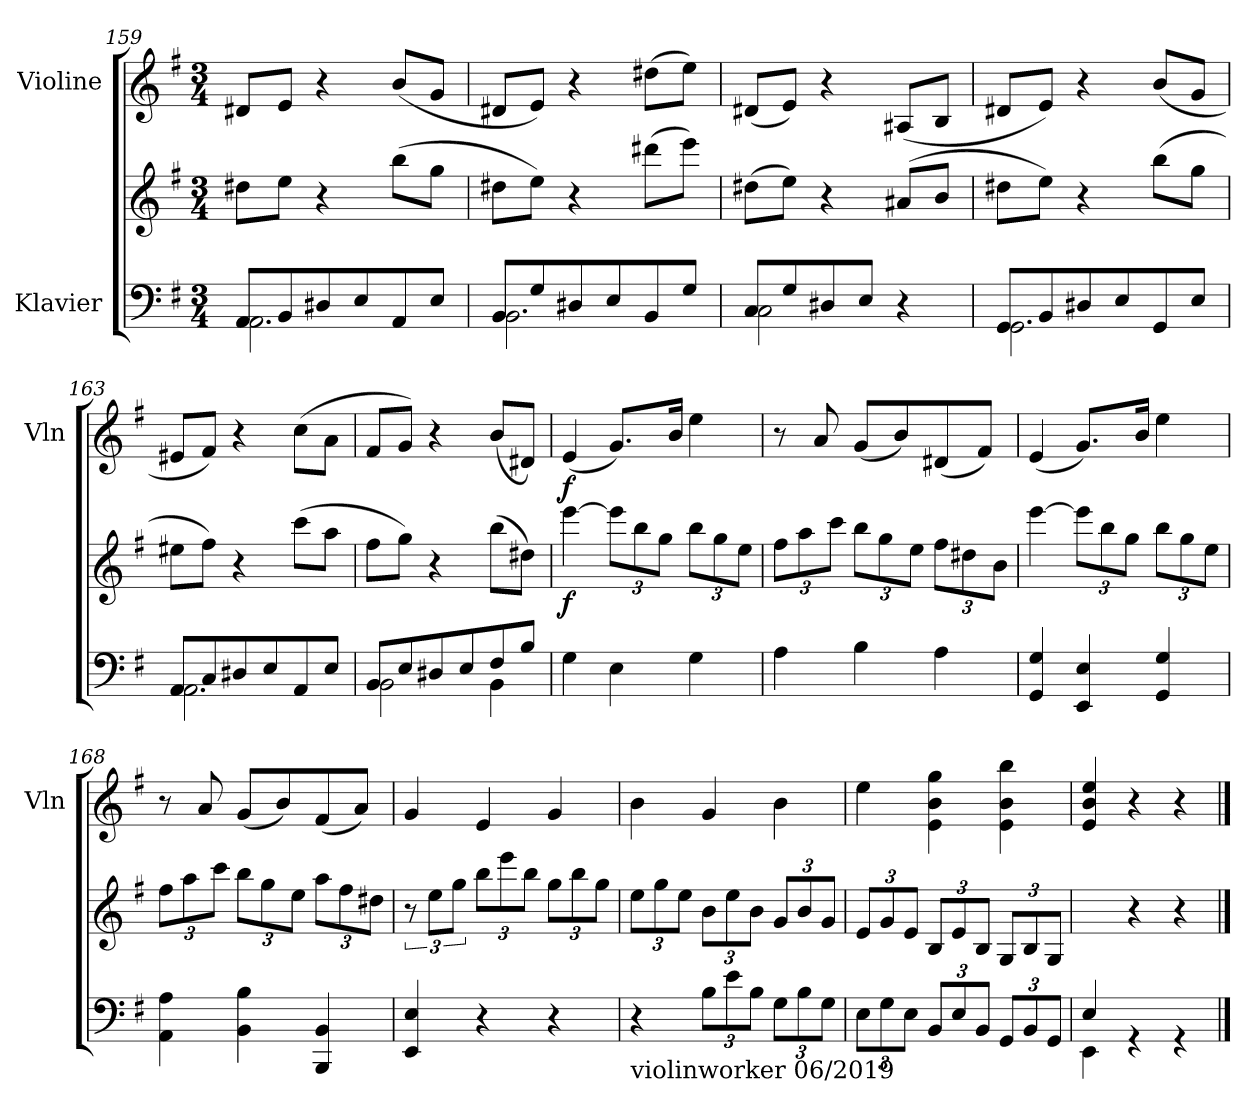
**kern	**kern	**dynam	**kern	**dynam
*part2	*part2	*part2	*part1	*part1
*staff3	*staff2	*staff2/3	*staff1	*staff1
*I"Klavier	*	*	*I"Violine	*
*	*	*	*I'Vln	*
*clefF4	*clefG2	*	*clefG2	*
*k[f#]	*k[f#]	*	*k[f#]	*
*M3/4	*M3/4	*	*M3/4	*
=159	=159	=159	=159	=159
*^	*	*	*	*
8AA/L	2.AA\	8dd#X\L	.	8d#X/L	.
8BB/	.	8ee\J	.	8e/J	.
8D#X/	.	4r	.	4r	.
8E/	.	.	.	.	.
8AA/	.	(>8bb\L	.	(<8b/L	.
8E/J	.	8gg\J	.	8g/J	.
=160	=160	=160	=160	=160	=160
8BB/L	2.BB\	8dd#X\L	.	8d#X/L	.
8G/	.	8ee\J)	.	8e/J)	.
8D#X/	.	4r	.	4r	.
8E/	.	.	.	.	.
8BB/	.	(>8ddd#X\L	.	(>8dd#X\L	.
8G/J	.	8eee\J)	.	8ee\J)	.
=161	=161	=161	=161	=161	=161
8C/L	2C\	(>8dd#X\L	.	(<8d#X/L	.
8G/	.	8ee\J)	.	8e/J)	.
8D#X/	.	4r	.	4r	.
8E/J	.	.	.	.	.
4r	4ryy	(>8a#X/L	.	(<8A#X/L	.
.	.	8b/J	.	8B/J	.
!!LO:LB:g=z
=162	=162	=162	=162	=162	=162
8GG/L	2.GG\	8dd#X\L	.	8d#X/L	.
8BB/	.	8ee\J)	.	8e/J)	.
8D#X/	.	4r	.	4r	.
8E/	.	.	.	.	.
8GG/	.	(>8bb\L	.	(<8b/L	.
8E/J	.	8gg\J	.	8g/J	.
=163	=163	=163	=163	=163	=163
8AA/L	2.AA\	8ee#X\L	.	8e#X/L	.
8C/	.	8ff#\J)	.	8f#/J)	.
8D#X/	.	4r	.	4r	.
8E/	.	.	.	.	.
8AA/	.	(>8ccc\L	.	(>8cc\L	.
8E/J	.	8aa\J	.	8a\J	.
=164	=164	=164	=164	=164	=164
8BB/L	2BB\	8ff#\L	.	8f#/L	.
8E/	.	8gg\J)	.	8g/J)	.
8D#X/	.	4r	.	4r	.
8E/	.	.	.	.	.
8F#/	4BB\	(>8bb\L	.	(<8b/L	.
8B/J	.	8dd#X\J)	.	8d#X/J)	.
*v	*v	*	*	*	*
=165	=165	=165	=165	=165
!	!	!LO:DY:b	!	!LO:DY:b
4G\	[4eee\	f	(<4e/	f
*	*Xbrackettup	*	*	*
4E\	12eee\L]	.	8.g/L)	.
.	12bb\	.	.	.
.	12gg\J	.	.	.
.	.	.	16b/Jk	.
4G\	12bb\L	.	4ee\	.
.	12gg\	.	.	.
.	12ee\J	.	.	.
!!LO:PB:g=z
=166	=166	=166	=166	=166
4A\	12ff#\L	.	8r	.
.	12aa\	.	.	.
.	.	.	8a/	.
.	12ccc\J	.	.	.
4B\	12bb\L	.	(<8g/L	.
.	12gg\	.	.	.
.	.	.	8b/)	.
.	12ee\J	.	.	.
4A\	12ff#\L	.	(<8d#X/	.
.	12dd#X\	.	.	.
.	.	.	8f#/J)	.
.	12b\J	.	.	.
=167	=167	=167	=167	=167
4GG/ 4G/	[4eee\	.	(<4e/	.
4EE/ 4E/	12eee\L]	.	8.g/L)	.
.	12bb\	.	.	.
.	12gg\J	.	.	.
.	.	.	16b/Jk	.
4GG/ 4G/	12bb\L	.	4ee\	.
.	12gg\	.	.	.
.	12ee\J	.	.	.
=168	=168	=168	=168	=168
4AA\ 4A\	12ff#\L	.	8r	.
.	12aa\	.	.	.
.	.	.	8a/	.
.	12ccc\J	.	.	.
4BB\ 4B\	12bb\L	.	(<8g/L	.
.	12gg\	.	.	.
.	.	.	8b/)	.
.	12ee\J	.	.	.
4BBB/ 4BB/	12aa\L	.	(<8f#/	.
.	12ff#\	.	.	.
.	.	.	8a/J)	.
.	12dd#X\J	.	.	.
=169	=169	=169	=169	=169
*	*brackettup	*	*	*
4EE/ 4E/	12r	.	4g/	.
.	12ee\L	.	.	.
.	12gg\J	.	.	.
*	*Xbrackettup	*	*	*
4r	12bb\L	.	4e/	.
.	12eee\	.	.	.
.	12bb\J	.	.	.
4r	12gg\L	.	4g/	.
.	12bb\	.	.	.
.	12gg\J	.	.	.
!!LO:LB:g=z
=170	=170	=170	=170	=170
!LO:TX:b:t=violinworker 06/2019	!	!	!	!
4r	12ee\L	.	4b\	.
.	12gg\	.	.	.
.	12ee\J	.	.	.
*Xbrackettup	*	*	*	*
12B\L	12b\L	.	4g/	.
12e\	12ee\	.	.	.
12B\J	12b\J	.	.	.
12G\L	12g/L	.	4b\	.
12B\	12b/	.	.	.
12G\J	12g/J	.	.	.
=171	=171	=171	=171	=171
12E\L	12e/L	.	4ee\	.
12G\	12g/	.	.	.
12E\J	12e/J	.	.	.
12BB/L	12B/L	.	4e\ 4b\ 4gg\	.
12E/	12e/	.	.	.
12BB/J	12B/J	.	.	.
12GG/L	12G/L	.	4e\ 4b\ 4bb\	.
12BB/	12B/	.	.	.
12GG/J	12G/J	.	.	.
=172	=172	=172	=172	=172
*^	*	*	*	*
4E/	4EE\	4ryy	.	4e/ 4b/ 4ee/	.
4rGG	2ryy	4r	.	4r	.
4rGG	.	4r	.	4r	.
*v	*v	*	*	*	*
==	==	==	==	==
*-	*-	*-	*-	*-
